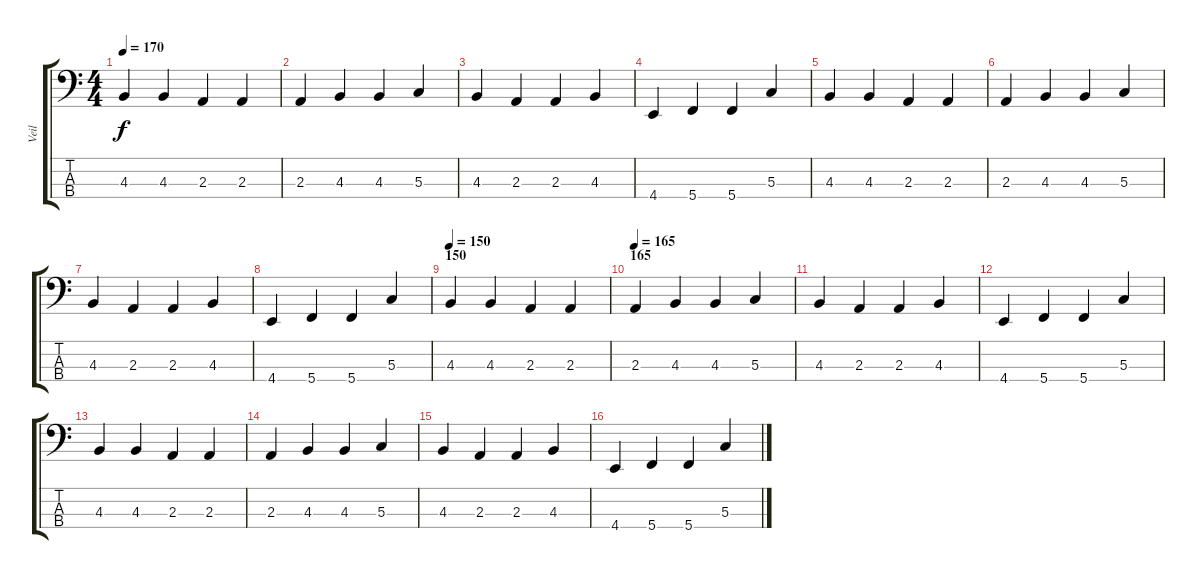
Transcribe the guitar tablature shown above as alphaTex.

\track ("Veil" "Veil") {instrument electricbasspick}
\staff {score tabs}
\tuning (F2 C2 G1 C1) {hide}
\ts (4 4)
\tempo 170
\clef f4
\ks c
4.3.4{dy f} 4.3.4 2.3.4 2.3.4 |
2.3.4 4.3.4 4.3.4 5.3.4 |
4.3.4 2.3.4 2.3.4 4.3.4 |
4.4.4 5.4.4 5.4.4 5.3.4 |
4.3.4 4.3.4 2.3.4 2.3.4 |
2.3.4 4.3.4 4.3.4 5.3.4 |
4.3.4 2.3.4 2.3.4 4.3.4 |
4.4.4 5.4.4 5.4.4 5.3.4 |
\section ("" "150")
\tempo 150
4.3.4 4.3.4 2.3.4 2.3.4 |
\section ("" "165")
\tempo 165
2.3.4 4.3.4 4.3.4 5.3.4 |
4.3.4 2.3.4 2.3.4 4.3.4 |
4.4.4 5.4.4 5.4.4 5.3.4 |
4.3.4 4.3.4 2.3.4 2.3.4 |
2.3.4 4.3.4 4.3.4 5.3.4 |
4.3.4 2.3.4 2.3.4 4.3.4 |
4.4.4 5.4.4 5.4.4 5.3.4
